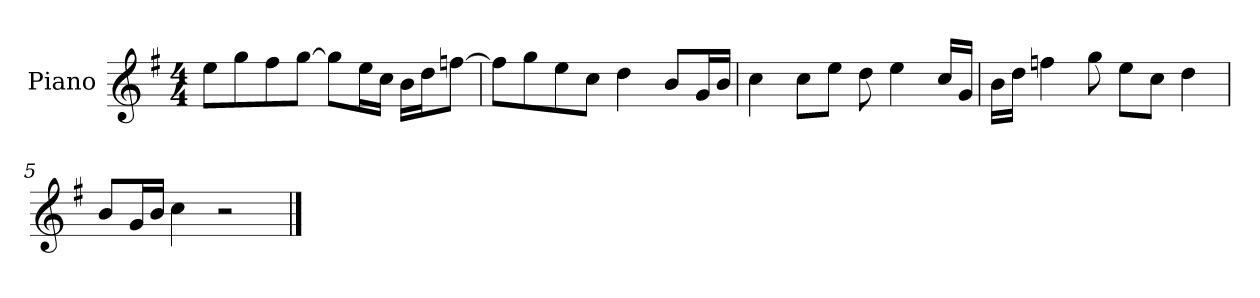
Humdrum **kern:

**kern
*part1
*staff1
*I"Piano
*I'P-no
*clefG2
*k[f#]
*M4/4
*MM90
=1
8ee\L
8gg\
8ff#\
[8gg\J
8gg\L]
16ee\L
16cc\JJ
16b\LL
16dd\J
[8ffn\J
=2
8ff\L]
8gg\
8ee\
8cc\J
4dd\
8b/L
16g/L
16b/JJ
=3
4cc\
8cc\L
8ee\J
8dd\
4ee\
16cc/LL
16g/JJ
=4
16b\LL
16dd\JJ
4ffn\
8gg\
8ee\L
8cc\J
4dd\
=5
8b/L
16g/L
16b/JJ
4cc\
2r
==
*-
